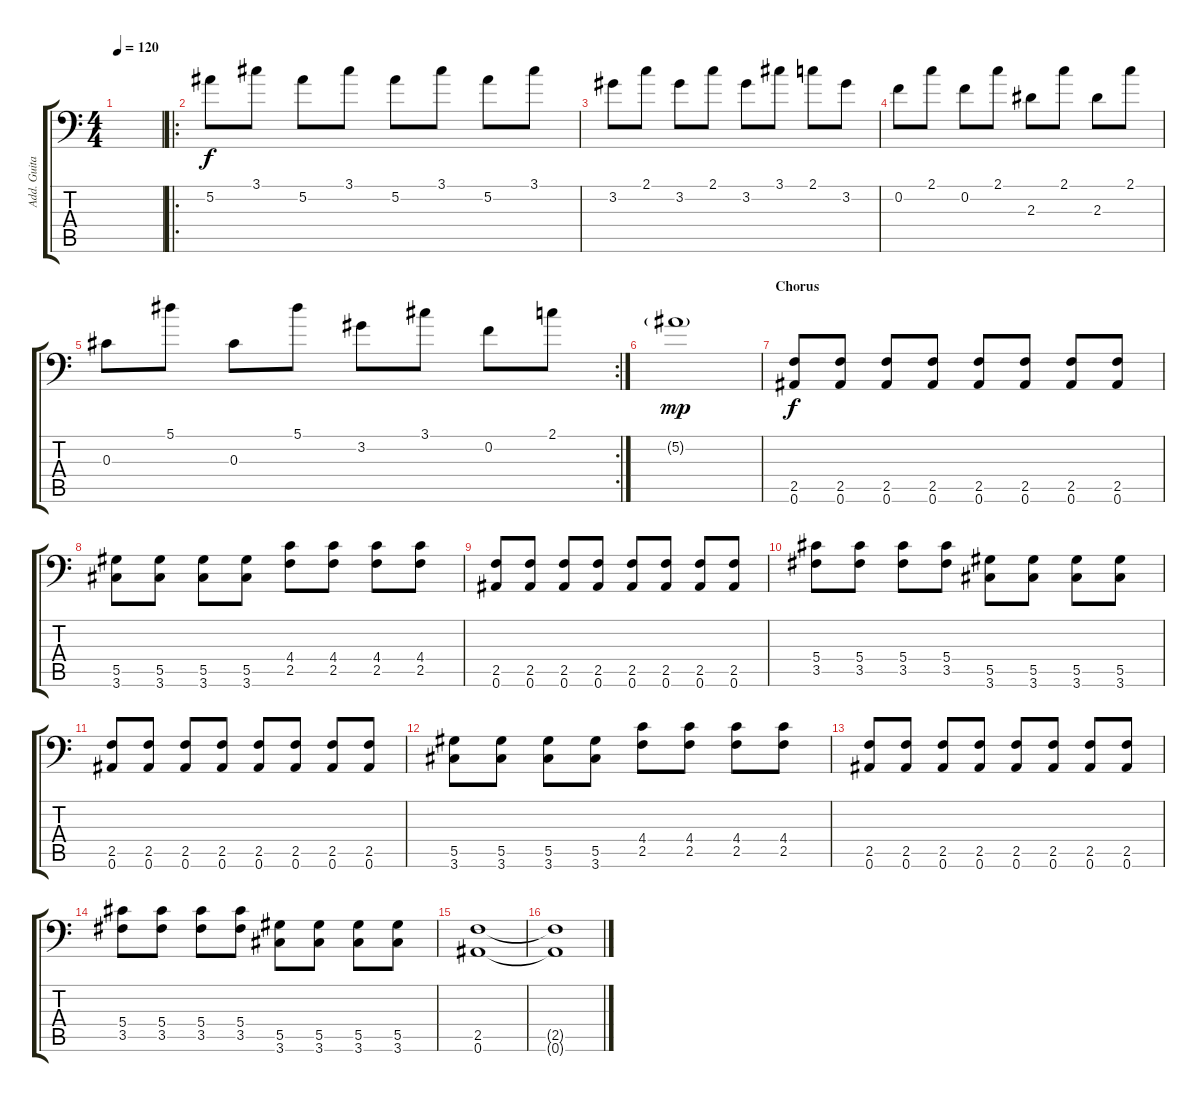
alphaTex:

\track ("Add. Guitar" "Add. Guita") {instrument distortionguitar}
\staff {score tabs}
\tuning (Bb3 F3 Db3 Ab2 Eb2 Bb1) {hide}
\ts (4 4)
\tempo 120
\clef f4
\ks c
|
\ro
5.2.8 3.1.8 5.2.8 3.1.8 5.2.8 3.1.8 5.2.8 3.1.8 |
3.2.8 2.1.8 3.2.8 2.1.8 3.2.8 3.1.8 2.1.8 3.2.8 |
0.2.8 2.1.8 0.2.8 2.1.8 2.3.8 2.1.8 2.3.8 2.1.8 |
\rc 2
0.3.8 5.1.8 0.3.8 5.1.8 3.2.8 3.1.8 0.2.8 2.1.8 |
5.2{g}.1{dy mp} |
\section ("" "Chorus")
(2.5 0.6).8{dy f} (2.5 0.6).8 (2.5 0.6).8 (2.5 0.6).8 (2.5 0.6).8 (2.5 0.6).8 (2.5 0.6).8 (2.5 0.6).8 |
(5.5 3.6).8 (5.5 3.6).8 (5.5 3.6).8 (5.5 3.6).8 (4.4 2.5).8 (4.4 2.5).8 (4.4 2.5).8 (4.4 2.5).8 |
(2.5 0.6).8 (2.5 0.6).8 (2.5 0.6).8 (2.5 0.6).8 (2.5 0.6).8 (2.5 0.6).8 (2.5 0.6).8 (2.5 0.6).8 |
(5.4 3.5).8 (5.4 3.5).8 (5.4 3.5).8 (5.4 3.5).8 (5.5 3.6).8 (5.5 3.6).8 (5.5 3.6).8 (5.5 3.6).8 |
(2.5 0.6).8 (2.5 0.6).8 (2.5 0.6).8 (2.5 0.6).8 (2.5 0.6).8 (2.5 0.6).8 (2.5 0.6).8 (2.5 0.6).8 |
(5.5 3.6).8 (5.5 3.6).8 (5.5 3.6).8 (5.5 3.6).8 (4.4 2.5).8 (4.4 2.5).8 (4.4 2.5).8 (4.4 2.5).8 |
(2.5 0.6).8 (2.5 0.6).8 (2.5 0.6).8 (2.5 0.6).8 (2.5 0.6).8 (2.5 0.6).8 (2.5 0.6).8 (2.5 0.6).8 |
(5.4 3.5).8 (5.4 3.5).8 (5.4 3.5).8 (5.4 3.5).8 (5.5 3.6).8 (5.5 3.6).8 (5.5 3.6).8 (5.5 3.6).8 |
(2.5 0.6).1 |
(2.5{t} 0.6{t}).1{volume 0}
